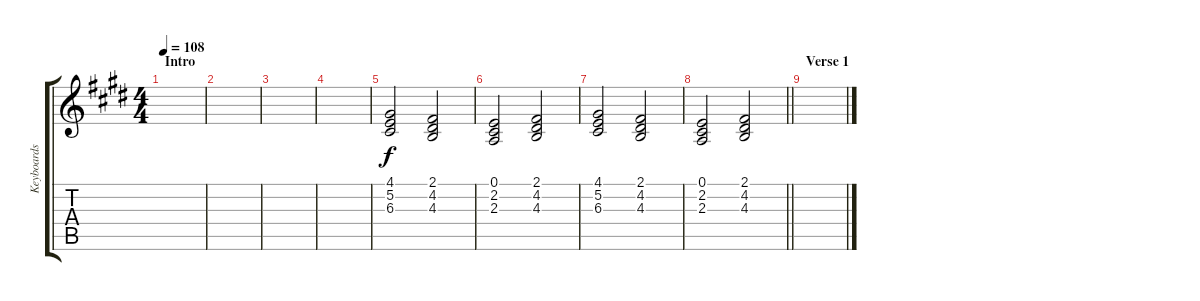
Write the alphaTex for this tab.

\track ("Keyboards" "Keyboards") {instrument pad7halo}
\staff {score tabs}
\tuning (E4 B3 G3 D3 A2 E2) {hide}
\ts (4 4)
\section ("" "Intro")
\tempo 108
\clef g2
\ks e
|
|
|
|
(4.1 5.2 6.3).2 (2.1 4.2 4.3).2 |
(0.1 2.2 2.3).2 (2.1 4.2 4.3).2 |
(4.1 5.2 6.3).2 (2.1 4.2 4.3).2 |
\barLineRight lightlight
(0.1 2.2 2.3).2 (2.1 4.2 4.3).2 |
\section ("" "Verse 1")
